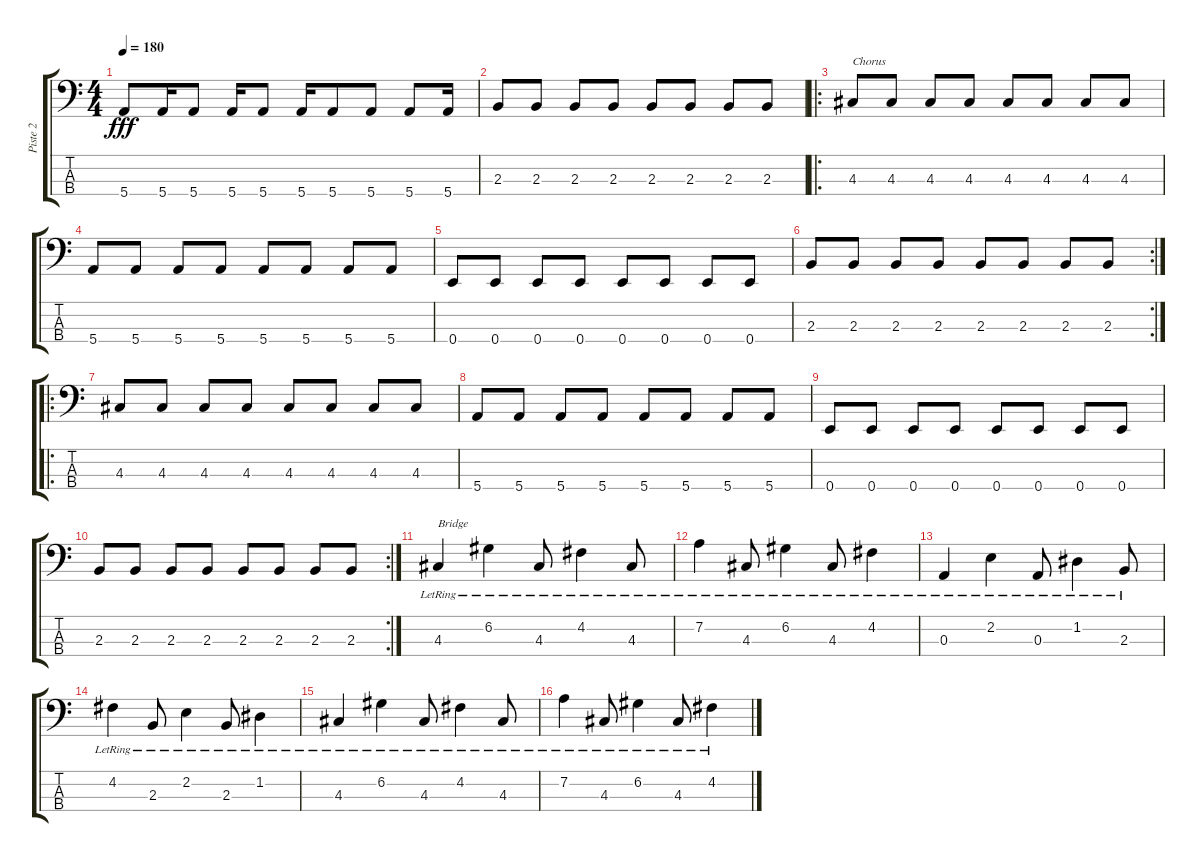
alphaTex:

\track ("Piste 2" "Piste 2") {instrument electricbassfinger}
\staff {score tabs}
\tuning (G2 D2 A1 E1) {hide}
\ts (4 4)
\tempo 180
\clef f4
\ks c
5.4.8{dy fff} 5.4.16 5.4.8 5.4.16 5.4.8 5.4.16 5.4.8 5.4.8 5.4.8 5.4.16 |
2.3.8 2.3.8 2.3.8 2.3.8 2.3.8 2.3.8 2.3.8 2.3.8 |
\ro
4.3.8{txt "Chorus"} 4.3.8 4.3.8 4.3.8 4.3.8 4.3.8 4.3.8 4.3.8 |
5.4.8 5.4.8 5.4.8 5.4.8 5.4.8 5.4.8 5.4.8 5.4.8 |
0.4.8 0.4.8 0.4.8 0.4.8 0.4.8 0.4.8 0.4.8 0.4.8 |
\rc 2
2.3.8 2.3.8 2.3.8 2.3.8 2.3.8 2.3.8 2.3.8 2.3.8 |
\ro
4.3.8 4.3.8 4.3.8 4.3.8 4.3.8 4.3.8 4.3.8 4.3.8 |
5.4.8 5.4.8 5.4.8 5.4.8 5.4.8 5.4.8 5.4.8 5.4.8 |
0.4.8 0.4.8 0.4.8 0.4.8 0.4.8 0.4.8 0.4.8 0.4.8 |
\rc 2
2.3.8 2.3.8 2.3.8 2.3.8 2.3.8 2.3.8 2.3.8 2.3.8 |
4.3{lr}.4{txt "Bridge"} 6.2{lr}.4 4.3{lr}.8 4.2{lr}.4 4.3{lr}.8 |
7.2{lr}.4 4.3{lr}.8 6.2{lr}.4 4.3{lr}.8 4.2{lr}.4 |
0.3{lr}.4 2.2{lr}.4 0.3{lr}.8 1.2{lr}.4 2.3{lr}.8 |
4.2{lr}.4 2.3{lr}.8 2.2{lr}.4 2.3{lr}.8 1.2{lr}.4 |
4.3{lr}.4 6.2{lr}.4 4.3{lr}.8 4.2{lr}.4 4.3{lr}.8 |
7.2{lr}.4 4.3{lr}.8 6.2{lr}.4 4.3{lr}.8 4.2{lr}.4
